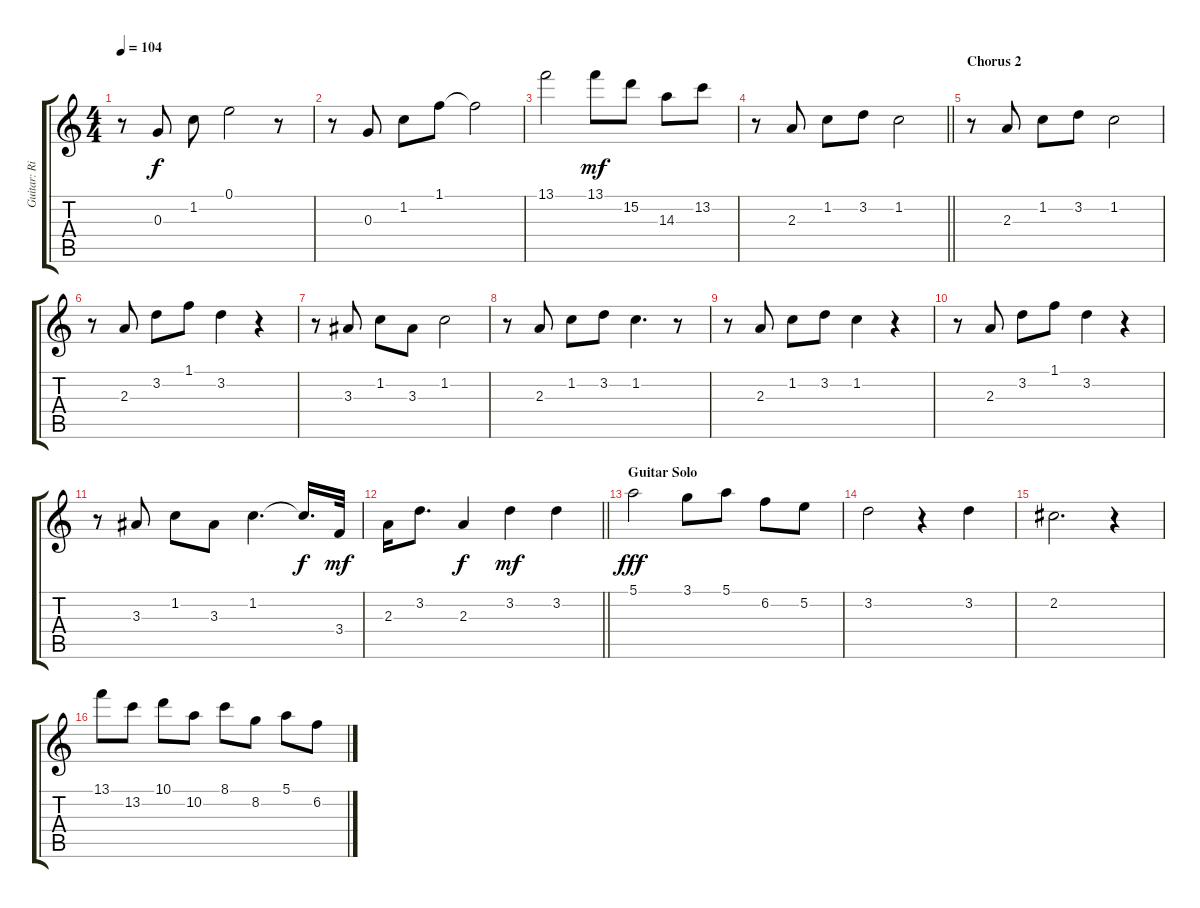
\track ("Guitar: Rick Vito" "Guitar: Ri") {instrument electricguitarjazz}
\staff {score tabs}
\tuning (E4 B3 G3 D3 A2 E2) {hide}
\ts (4 4)
\tempo 104
\clef g2
\ks c
r.8{dy f} 0.3.8 1.2.8 0.1.2 r.8 |
r.8 0.3.8 1.2.8 1.1.8 1.1{t}.2 |
13.1.2 13.1.8{dy mf} 15.2.8 14.3.8 13.2.8 |
\barLineRight lightlight
r.8 2.3.8 1.2.8 3.2.8 1.2.2 |
\section ("" "Chorus 2")
r.8 2.3.8 1.2.8 3.2.8 1.2.2 |
r.8 2.3.8 3.2.8 1.1.8 3.2.4 r.4 |
r.8 3.3.8 1.2.8 3.3.8 1.2.2 |
r.8 2.3.8 1.2.8 3.2.8 1.2.4{d} r.8 |
r.8 2.3.8 1.2.8 3.2.8 1.2.4 r.4 |
r.8 2.3.8 3.2.8 1.1.8 3.2.4 r.4 |
r.8 3.3.8 1.2.8 3.3.8 1.2.4{d} 1.2{t}.16{d dy f} 3.4.32{dy mf} |
\barLineRight lightlight
2.3.16 3.2.8{d} 2.3.4{dy f} 3.2.4{dy mf} 3.2.4 |
\section ("" "Guitar Solo")
5.1.2{dy fff} 3.1.8 5.1.8 6.2.8 5.2.8 |
3.2.2 r.4 3.2.4 |
2.2.2{d} r.4 |
13.1.8 13.2.8 10.1.8 10.2.8 8.1.8 8.2.8 5.1.8 6.2.8
